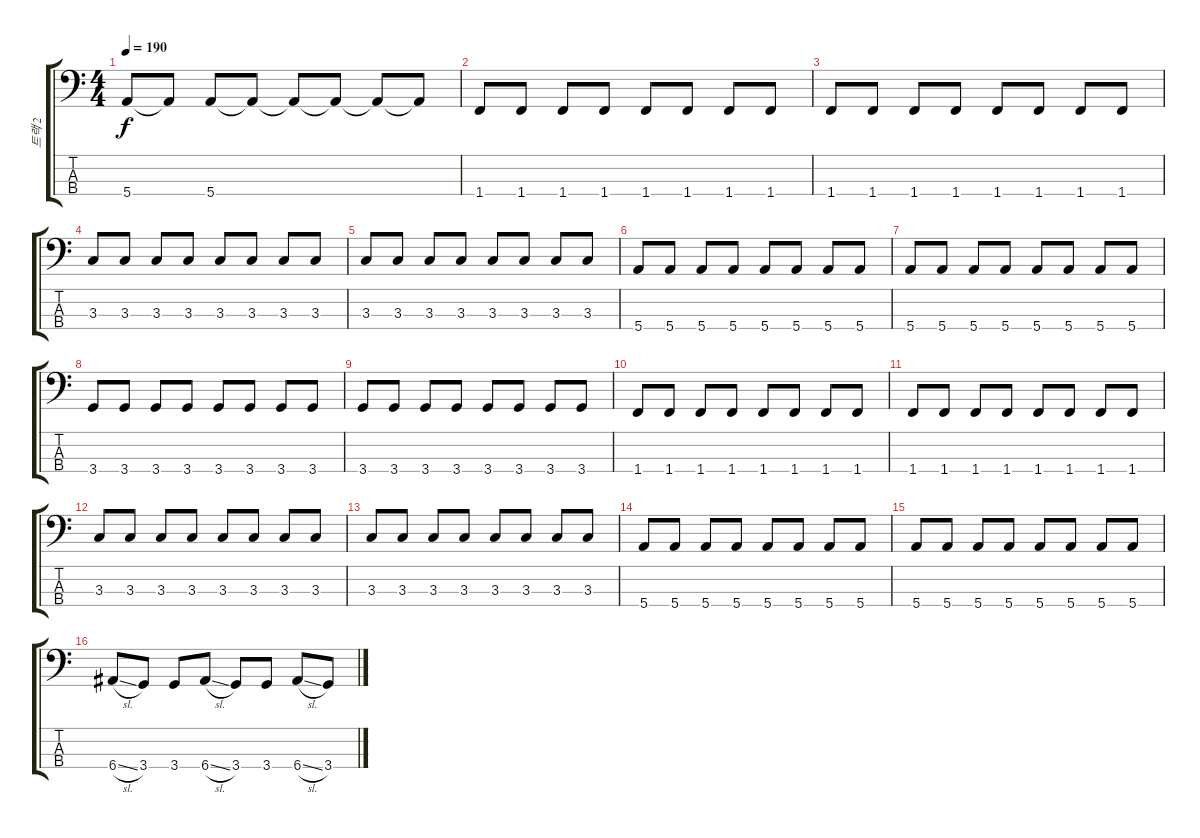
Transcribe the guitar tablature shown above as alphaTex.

\track ("트랙 2" "트랙 2") {instrument electricbassfinger}
\staff {score tabs}
\tuning (G2 D2 A1 E1) {hide}
\ts (4 4)
\tempo 190
\clef f4
\ks c
5.4{t}.8{dy f} 5.4{t}.8 5.4.8 5.4{t}.8 5.4{t}.8 5.4{t}.8 5.4{t}.8 5.4{t}.8 |
1.4.8 1.4.8 1.4.8 1.4.8 1.4.8 1.4.8 1.4.8 1.4.8 |
1.4.8 1.4.8 1.4.8 1.4.8 1.4.8 1.4.8 1.4.8 1.4.8 |
3.3.8 3.3.8 3.3.8 3.3.8 3.3.8 3.3.8 3.3.8 3.3.8 |
3.3.8 3.3.8 3.3.8 3.3.8 3.3.8 3.3.8 3.3.8 3.3.8 |
5.4.8 5.4.8 5.4.8 5.4.8 5.4.8 5.4.8 5.4.8 5.4.8 |
5.4.8 5.4.8 5.4.8 5.4.8 5.4.8 5.4.8 5.4.8 5.4.8 |
3.4.8 3.4.8 3.4.8 3.4.8 3.4.8 3.4.8 3.4.8 3.4.8 |
3.4.8 3.4.8 3.4.8 3.4.8 3.4.8 3.4.8 3.4.8 3.4.8 |
1.4.8 1.4.8 1.4.8 1.4.8 1.4.8 1.4.8 1.4.8 1.4.8 |
1.4.8 1.4.8 1.4.8 1.4.8 1.4.8 1.4.8 1.4.8 1.4.8 |
3.3.8 3.3.8 3.3.8 3.3.8 3.3.8 3.3.8 3.3.8 3.3.8 |
3.3.8 3.3.8 3.3.8 3.3.8 3.3.8 3.3.8 3.3.8 3.3.8 |
5.4.8 5.4.8 5.4.8 5.4.8 5.4.8 5.4.8 5.4.8 5.4.8 |
5.4.8 5.4.8 5.4.8 5.4.8 5.4.8 5.4.8 5.4.8 5.4.8 |
6.4{sl}.8 3.4.8 3.4.8 6.4{sl}.8 3.4.8 3.4.8 6.4{sl}.8 3.4.8
